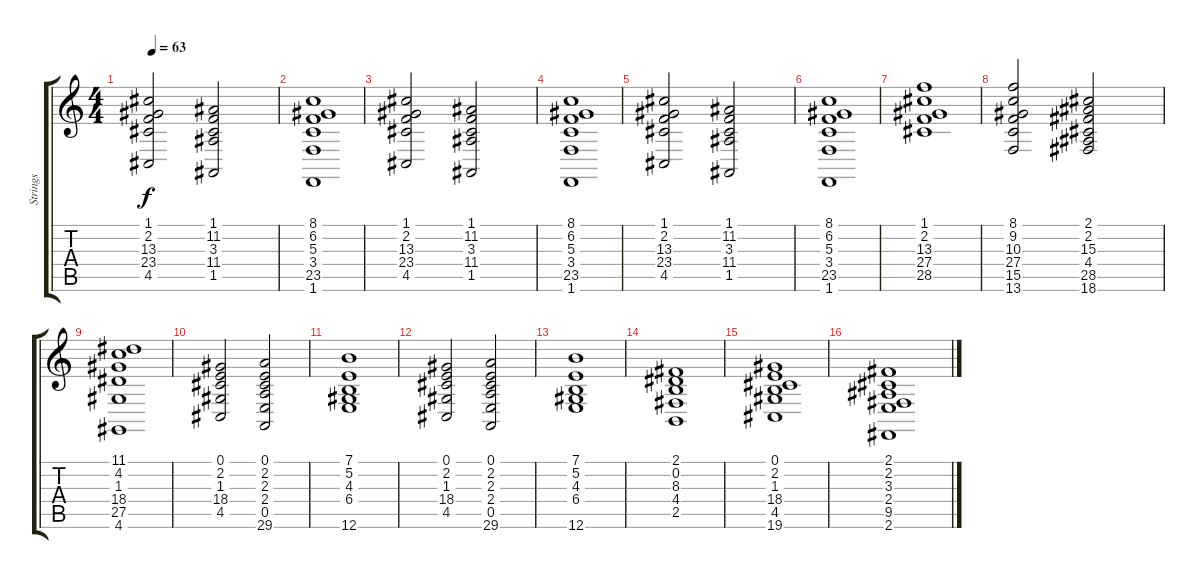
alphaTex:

\track ("Strings" "Strings") {instrument stringensemble2}
\staff {score tabs}
\tuning (E4 B3 G3 D3 A2 E2) {hide}
\ts (4 4)
\tempo 63
\clef g2
\ks c
(1.1 2.2 13.3 23.4 4.5).2{dy f} (1.1 11.2 3.3 11.4 1.5).2 |
(8.1 6.2 5.3 3.4 23.5 1.6).1 |
(1.1 2.2 13.3 23.4 4.5).2 (1.1 11.2 3.3 11.4 1.5).2 |
(8.1 6.2 5.3 3.4 23.5 1.6).1 |
(1.1 2.2 13.3 23.4 4.5).2 (1.1 11.2 3.3 11.4 1.5).2 |
(8.1 6.2 5.3 3.4 23.5 1.6).1 |
(1.1 2.2 13.3 27.4 28.5).1 |
(8.1 9.2 10.3 27.4 15.5 13.6).2 (2.1 2.2 15.3 4.4 28.5 18.6).2 |
(11.1 4.2 1.3 18.4 27.5 4.6).1 |
(0.1 2.2 1.3 18.4 4.5).2 (0.1 2.2 2.3 2.4 0.5 29.6).2 |
(7.1 5.2 4.3 6.4 12.6).1 |
(0.1 2.2 1.3 18.4 4.5).2 (0.1 2.2 2.3 2.4 0.5 29.6).2 |
(7.1 5.2 4.3 6.4 12.6).1 |
(2.1 0.2 8.3 4.4 2.5).1 |
(0.1 2.2 1.3 18.4 4.5 19.6).1 |
(2.1 2.2 3.3 2.4 9.5 2.6).1
